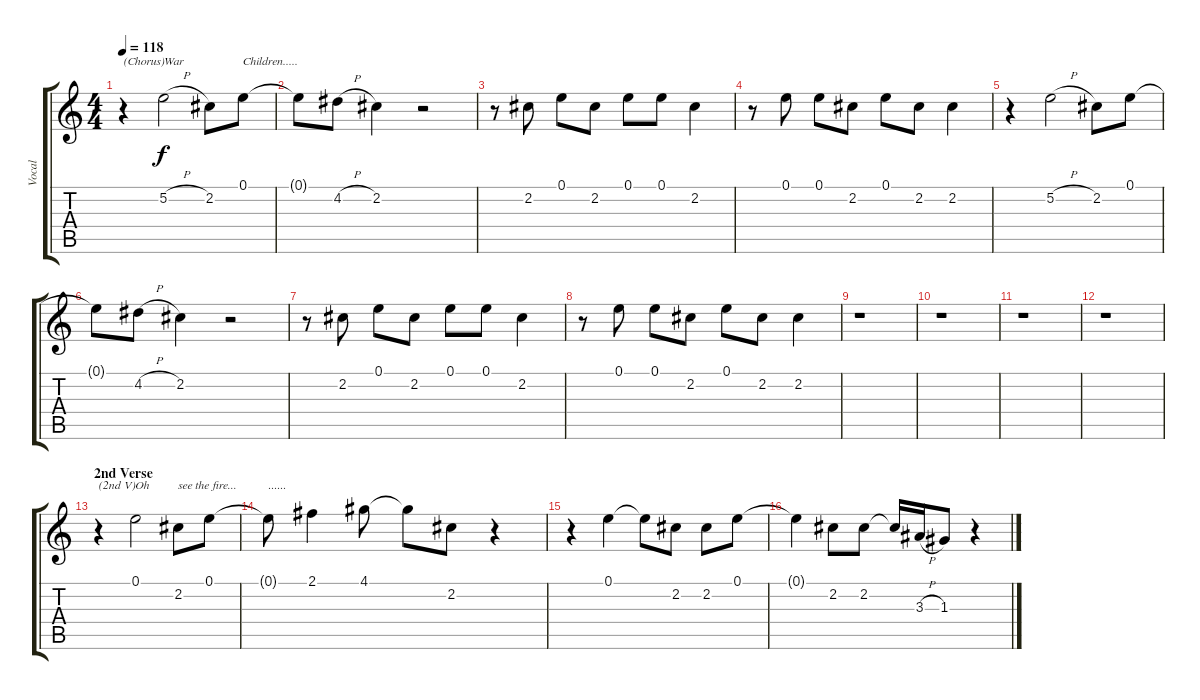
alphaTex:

\track ("Vocal" "Vocal") {instrument lead6voice}
\staff {score tabs}
\tuning (E5 B4 G4 D4 A3 E3) {hide}
\ts (4 4)
\tempo 118
\clef g2
\ks c
r.4{txt "(Chorus)" dy f} 5.2{h}.2{txt "War"} 2.2.8 0.1.8{txt "Children....."} |
0.1{t}.8 4.2{h}.8 2.2.4 r.2 |
r.8 2.2.8 0.1.8 2.2.8 0.1.8 0.1.8 2.2.4 |
r.8 0.1.8 0.1.8 2.2.8 0.1.8 2.2.8 2.2.4 |
r.4 5.2{h}.2 2.2.8 0.1.8 |
0.1{t}.8 4.2{h}.8 2.2.4 r.2 |
r.8 2.2.8 0.1.8 2.2.8 0.1.8 0.1.8 2.2.4 |
r.8 0.1.8 0.1.8 2.2.8 0.1.8 2.2.8 2.2.4 |
r.1 |
r.1 |
r.1 |
r.1 |
\section ("" "2nd Verse")
r.4{txt "(2nd V)"} 0.1.2{txt "Oh"} 2.2.8{txt "see the fire..."} 0.1.8 |
0.1{t}.8{txt "......"} 2.1.4 4.1.8 4.1{t}.8 2.2.8 r.4 |
r.4 0.1.4 0.1{t}.8 2.2.8 2.2.8 0.1.8 |
0.1{t}.4 2.2.8 2.2.8 2.2{t}.16 3.3{h}.16 1.3.8 r.4
